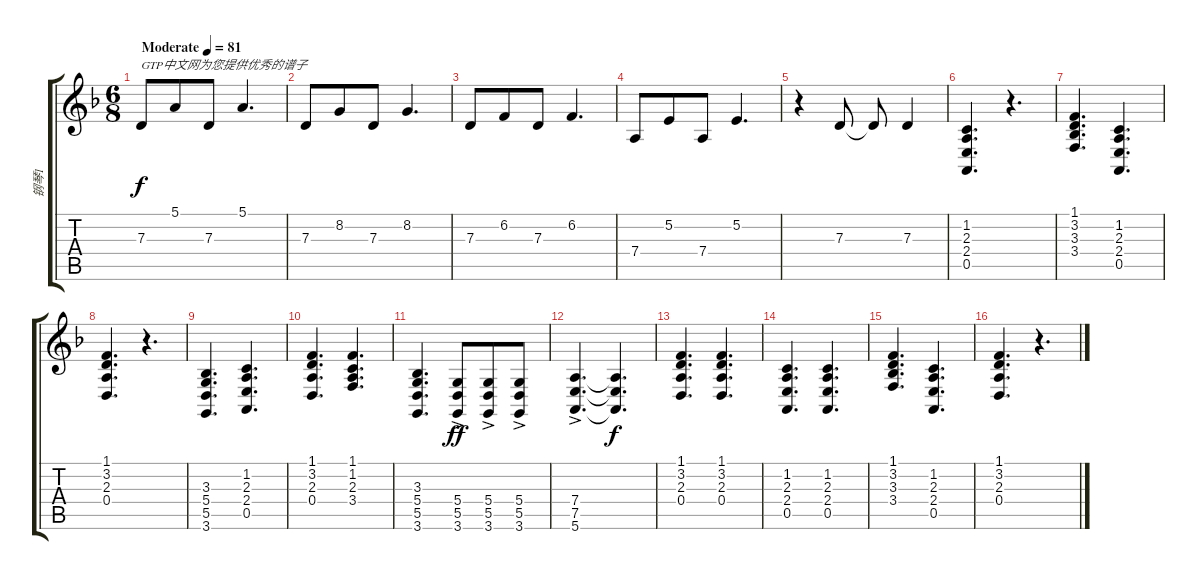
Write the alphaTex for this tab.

\track ("钢琴1" "钢琴1") {instrument electricgrandpiano}
\staff {score tabs}
\tuning (E4 B3 G3 D3 A2 E2) {hide}
\ts (6 8)
\tempo (81 "Moderate")
\clef g2
\ks f
7.3.8{txt "GTP中文网为您提供优秀的谱子" dy f instrument electricgrandpiano} 5.1.8 7.3.8 5.1.4{d} |
7.3.8 8.2.8 7.3.8 8.2.4{d} |
7.3.8 6.2.8 7.3.8 6.2.4{d} |
7.4.8 5.2.8 7.4.8 5.2.4{d} |
r.4 7.3.8 7.3{t}.8 7.3.4 |
(1.2 2.3 2.4 0.5).4{d} r.4{d} |
(1.1 3.2 3.3 3.4).4{d} (1.2 2.3 2.4 0.5).4{d} |
(1.1 3.2 2.3 0.4).4{d} r.4{d} |
(3.3 5.4 5.5 3.6).4{d} (1.2 2.3 2.4 0.5).4{d} |
(1.1 3.2 2.3 0.4).4{d} (1.1 1.2 2.3 3.4).4{d} |
(3.3 5.4 5.5 3.6).4{d} (5.4{ac} 5.5{ac} 3.6{ac}).8{dy ff} (5.4{ac} 5.5{ac} 3.6{ac}).8 (5.4{ac} 5.5{ac} 3.6{ac}).8 |
(7.4{ac} 7.5{ac} 5.6{ac}).4{d} (7.4{t} 7.5{t} 5.6{t}).4{d dy f} |
(1.1 3.2 2.3 0.4).4{d} (1.1 3.2 2.3 0.4).4{d} |
(1.2 2.3 2.4 0.5).4{d} (1.2 2.3 2.4 0.5).4{d} |
(1.1 3.2 3.3 3.4).4{d} (1.2 2.3 2.4 0.5).4{d} |
(1.1 3.2 2.3 0.4).4{d} r.4{d}
